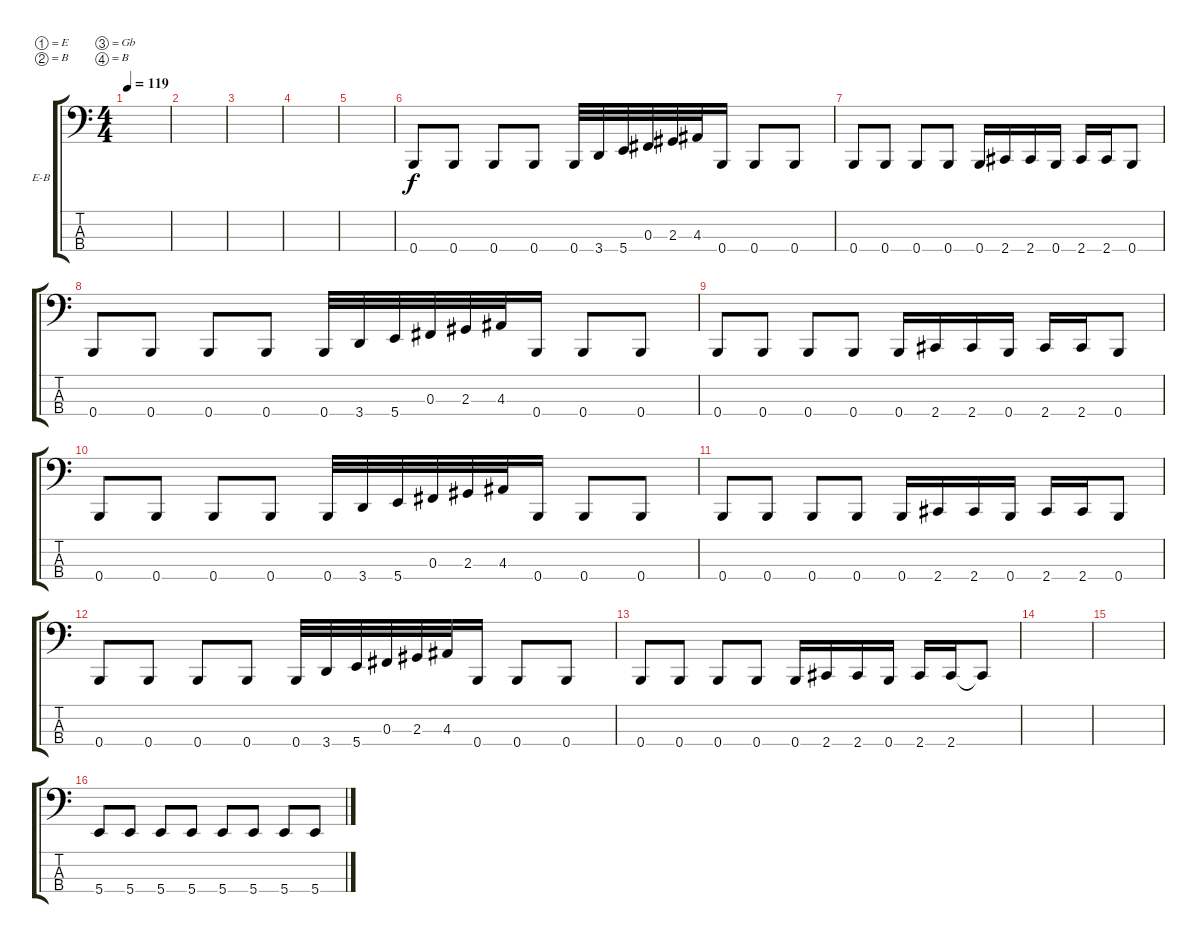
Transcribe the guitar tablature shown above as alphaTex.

\defaultSystemsLayout 4
\bracketExtendMode groupsimilarinstruments
\firstSystemTrackNameOrientation horizontal
\otherSystemsTrackNameOrientation horizontal
\track ("Bass" "E-B") {instrument electricbassfinger}
\staff {score tabs}
\tuning (E2 B1 Gb1 B0)
\ts (4 4)
\tempo 119
\clef f4
\scale
0.333333
\ks c
|
\scale
0.333333 |
\scale
0.333333 |
\scale
0.333333 |
\scale
0.333333 |
\scale
0.333333 0.4.8 0.4.8 0.4.8 0.4.8 0.4.32 3.4.32 5.4.32 0.3.32 2.3.32 4.3.32 0.4.16 0.4.8 0.4.8 |
\scale
0.333333 0.4.8 0.4.8 0.4.8 0.4.8 0.4.16 2.4.16 2.4.16 0.4.16 2.4.16 2.4.16 0.4.8 |
\scale
0.333333 0.4.8 0.4.8 0.4.8 0.4.8 0.4.32 3.4.32 5.4.32 0.3.32 2.3.32 4.3.32 0.4.16 0.4.8 0.4.8 |
\scale
0.333333 0.4.8 0.4.8 0.4.8 0.4.8 0.4.16 2.4.16 2.4.16 0.4.16 2.4.16 2.4.16 0.4.8 |
\scale
0.333333 0.4.8 0.4.8 0.4.8 0.4.8 0.4.32 3.4.32 5.4.32 0.3.32 2.3.32 4.3.32 0.4.16 0.4.8 0.4.8 |
\scale
0.333333 0.4.8 0.4.8 0.4.8 0.4.8 0.4.16 2.4.16 2.4.16 0.4.16 2.4.16 2.4.16 0.4.8 |
\scale
0.333333 0.4.8 0.4.8 0.4.8 0.4.8 0.4.32 3.4.32 5.4.32 0.3.32 2.3.32 4.3.32 0.4.16 0.4.8 0.4.8 |
\scale
0.333333 0.4.8 0.4.8 0.4.8 0.4.8 0.4.16 2.4.16 2.4.16 0.4.16 2.4.16 2.4.16 2.4{t}.8 |
\scale
0.333333 |
\scale
0.333333 |
\scale
0.333333 5.4.8 5.4.8 5.4.8 5.4.8 5.4.8 5.4.8 5.4.8 5.4.8
